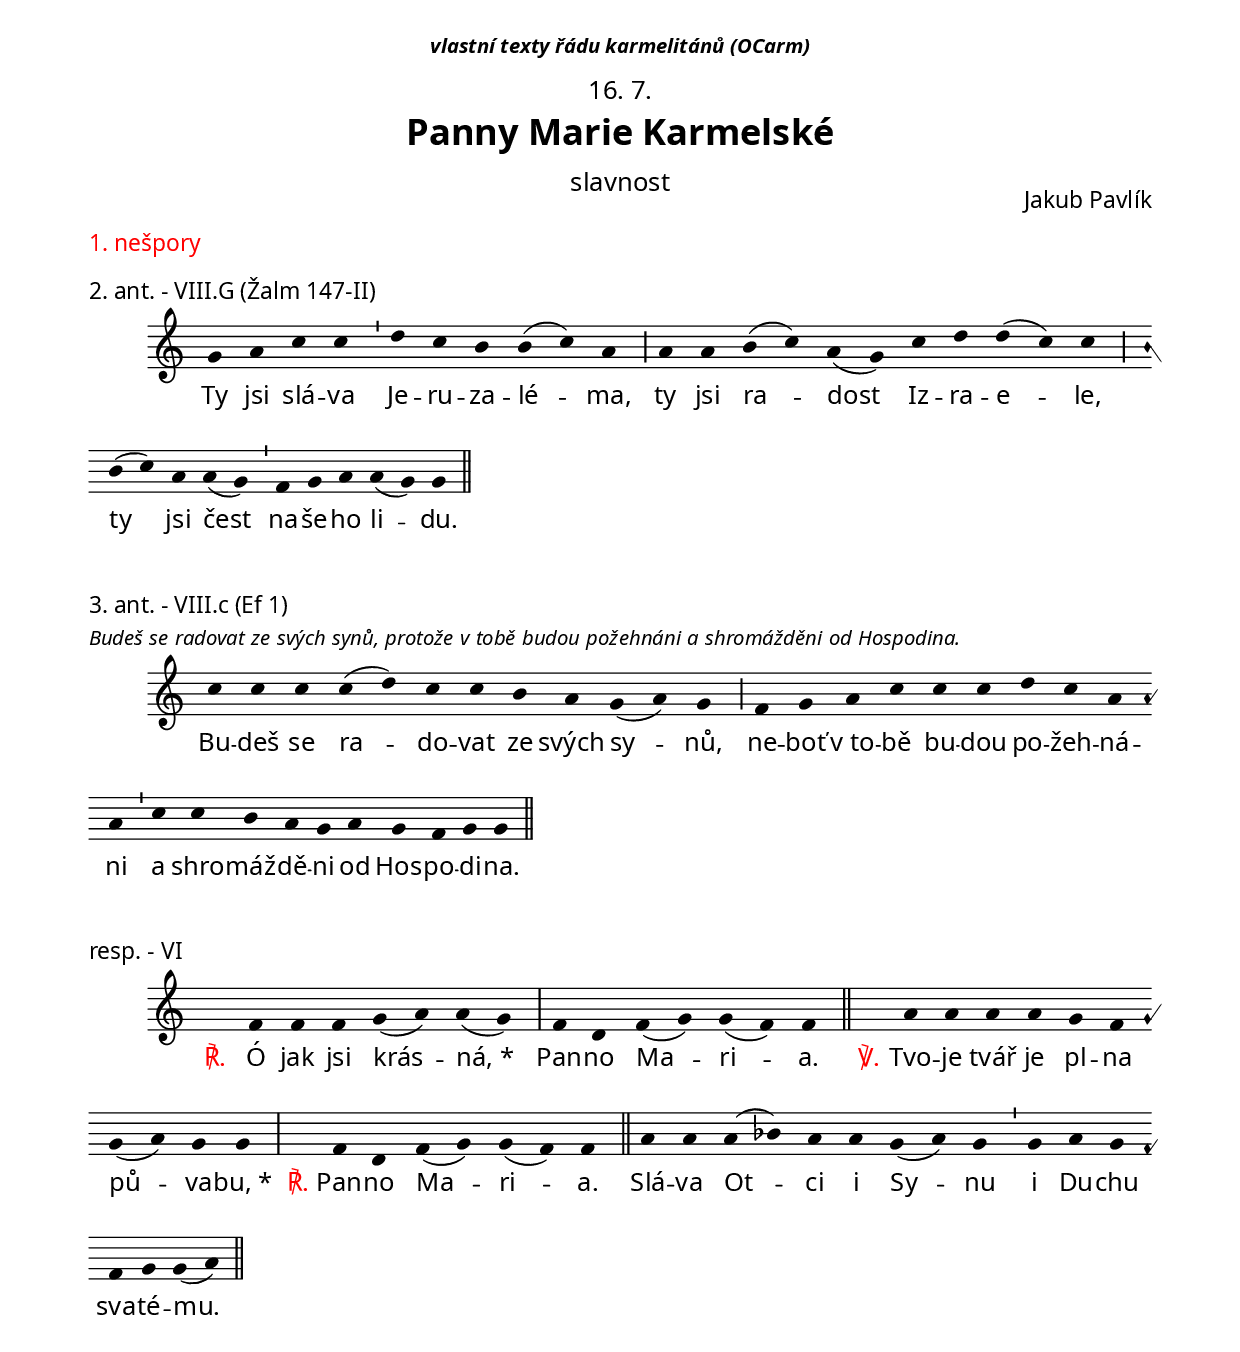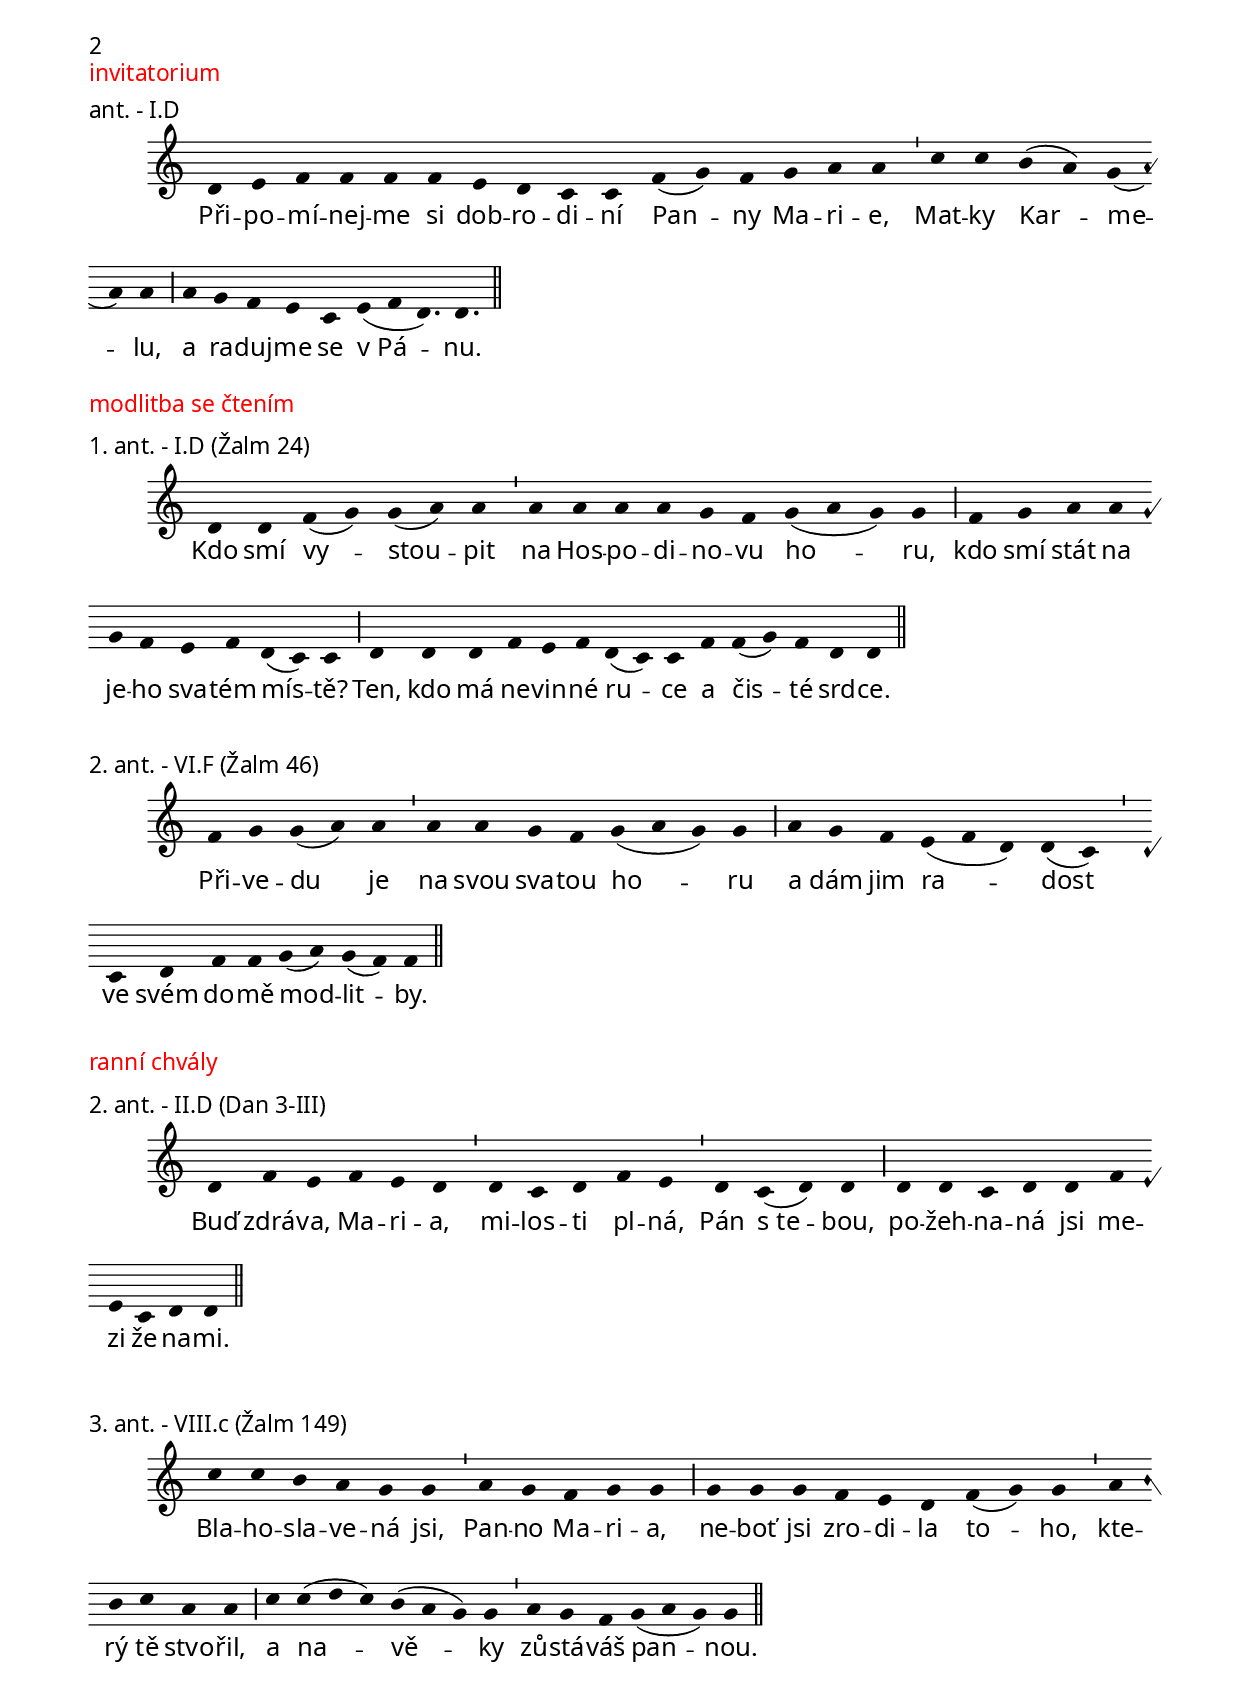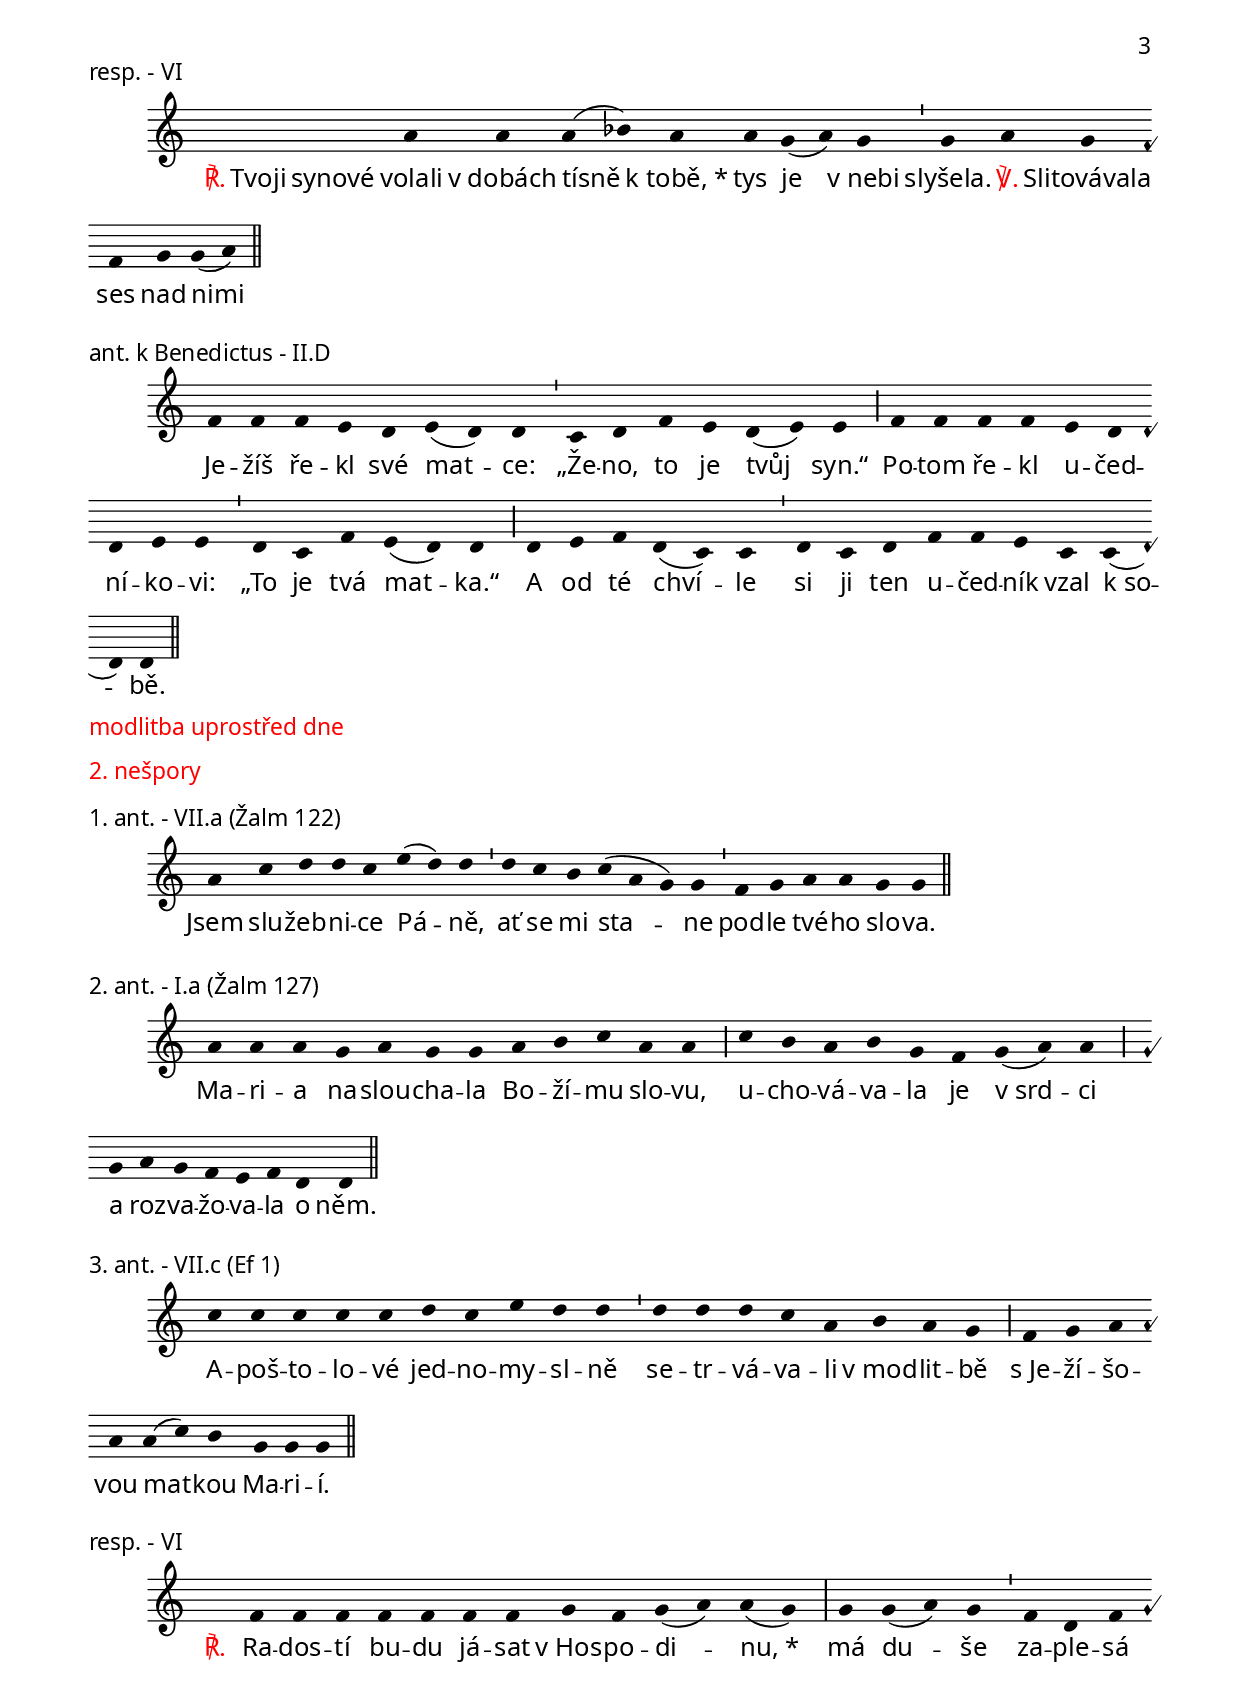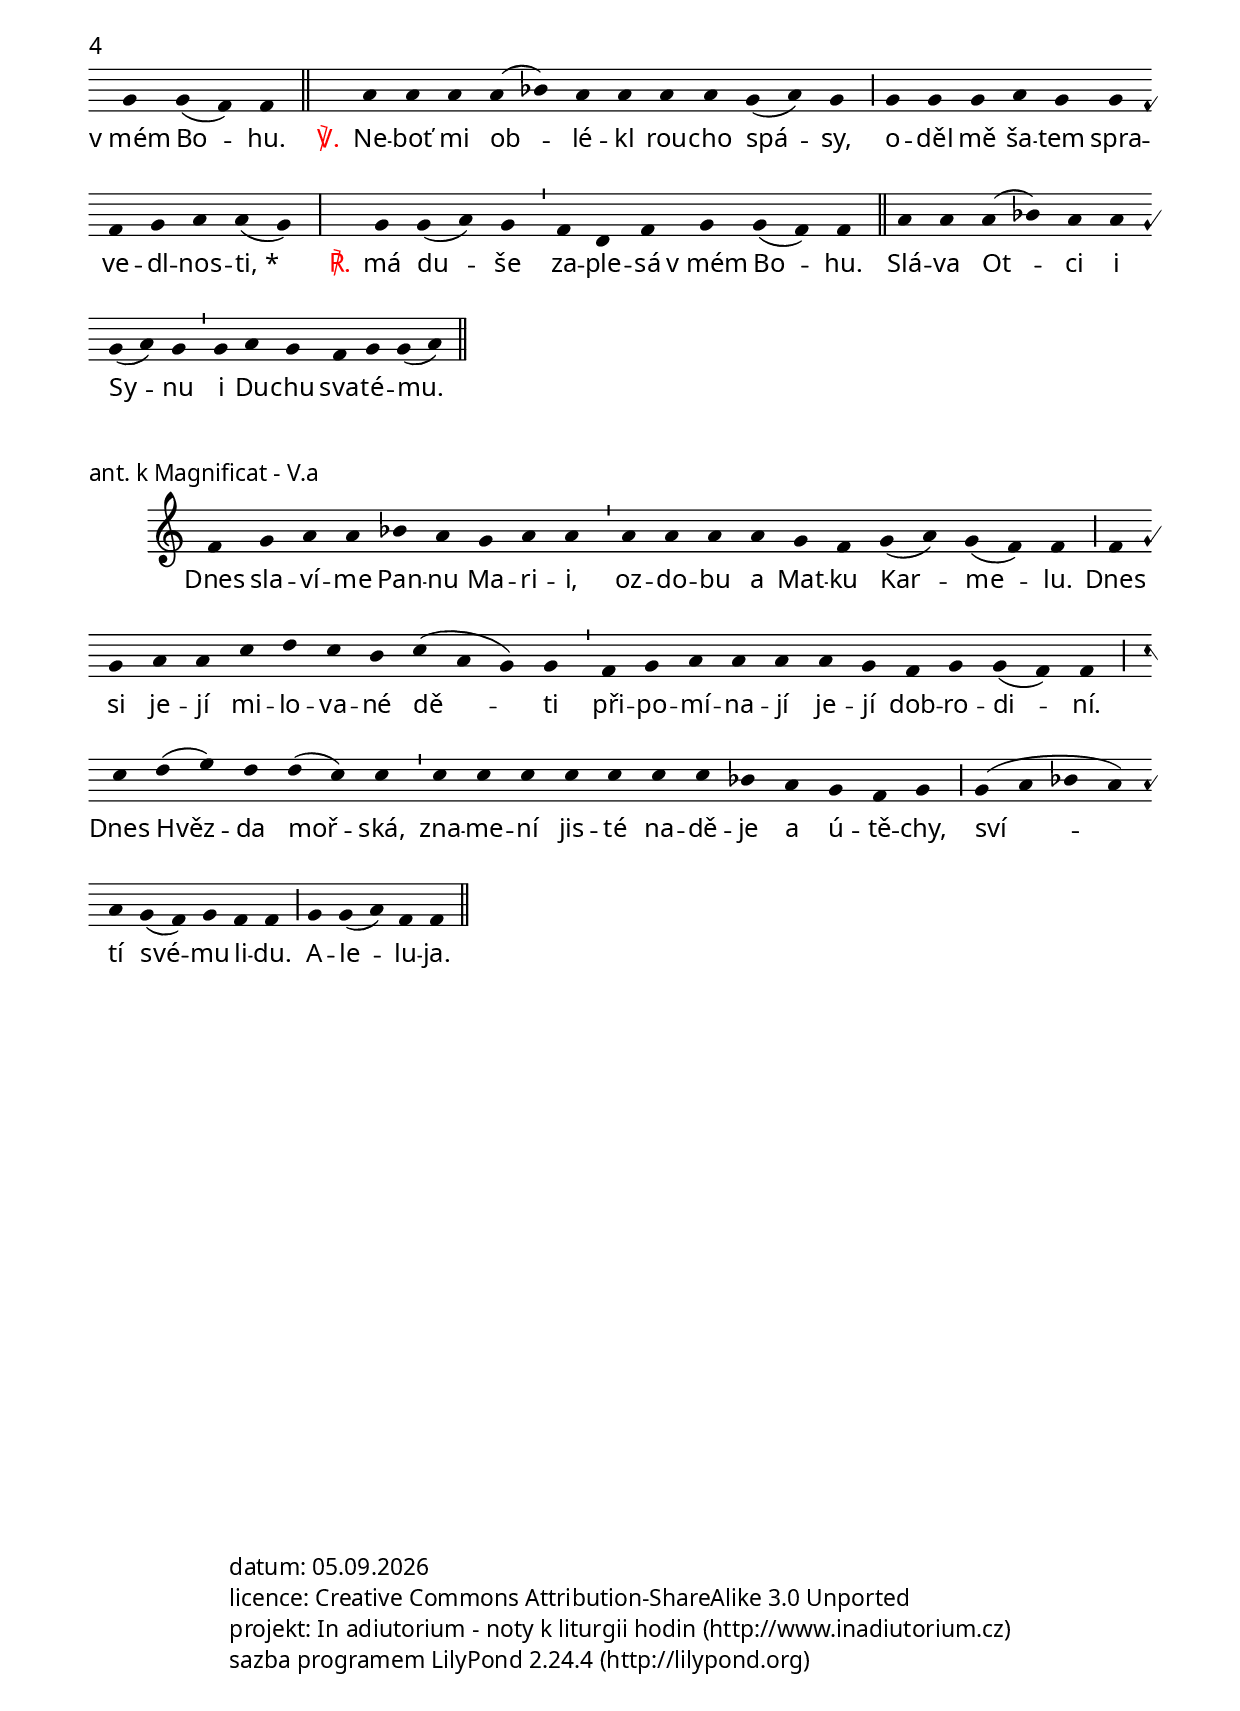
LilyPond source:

\version "2.19.80"

\include "../../spolecne.ly"
\include "../../spolecne/reholni.ly"
\include "../../dilyresponsorii.ly"

\header {
  title = \markup\titleSvatek
            "Panny Marie Karmelské"
            slavnost
            "16. 7."
            "vlastní texty řádu karmelitánů (OCarm)"
  composer = "Jakub Pavlík"
}

\markup {\nadpisHodinka {"1. nešpory"}}

\score {
  \relative c' {
    \choralniRezim

  }
  \addlyrics {
    Pohleď na své syny,
    shromážděné od východu slunce až na jeho západ slovem Svatého,
    jak se radují z Boha.
  }
  \header {
    quid = "1. ant."
    modus = ""
    differentia = ""
    psalmus = "Žalm 113"
    id = "1ne-a1"
    piece = \markup\sestavTitulek
  }
}

\score {
  \relative c'' {
    \choralniRezim
    g4 a c c \barMin d4 c b b( c) a \barMaior
    a a b( c) a( g) c d d( c) c \barMaior
    b( c) a a( g) \barMin f4 g a a( g) g \barFinalis
  }
  \addlyrics {
    Ty jsi slá -- va Je -- ru -- za -- lé -- ma,
    ty jsi ra -- dost Iz -- ra -- e -- le,
    ty jsi čest na -- še -- ho li -- du.
  }
  \header {
    quid = "2. ant."
    modus = "VIII"
    differentia = "G"
    psalmus = "Žalm 147-II"
    fial = "commune/commune_maria.ly#sob-aben6"
    id = "1ne-a2"
    piece = \markup\sestavTitulek
  }
}

\score {
  \relative c'' {
    \choralniRezim
    c4 c c c( d) c c b a g( a) g \barMaior
    f g a c c c d c a a \barMin
    c c b a g a g f g g \barFinalis
  }
  \addlyrics {
    Bu -- deš se ra -- do -- vat ze svých sy -- nů,
    ne -- boť v_to -- bě bu -- dou po -- žeh -- ná -- ni
    a shro -- máž -- dě -- ni od Hos -- po -- di -- na.
  }
  \header {
    textus_approbatus = "Budeš se radovat ze svých synů,
    protože v tobě budou požehnáni a shromážděni od Hospodina."
    quid = "3. ant."
    modus = "VIII"
    differentia = "c"
    psalmus = "Ef 1"
    fial = "reholni/OCD/ocd_0716pmkarmelske.ly#1ne-a3"
    id = "1ne-a3"
    piece = \markup\sestavTitulek
  }
}

\score {
  \relative c' {
    \choralniRezim

    % R
    \neviditelna f
    f4 f f g( a) a( g) \barMax
    f d f( g) g( f) f \barFinalis
    % V
    \neviditelna a
    a4 a a a g f g( a) g g \barMax
    % R
    \neviditelna f
    f d f( g) g( f) f \barFinalis
    % Slava
    \respVIdoxologie \barFinalis
  }
  \addlyrics {
    \Response Ó jak jsi krás -- ná,_* Pan -- no Ma -- ri -- a.
    \Verse Tvo -- je tvář je pl -- na pů -- va -- bu,_*
    \Response Pan -- no Ma -- ri -- a.
    \textRespDoxologie
  }
  \header {
    quid = "resp."
    modus = "VI"
    fial = "reholni/OCD/ocd_0716pmkarmelske.ly#1ne-r?cast=2-3"
    id = "1ne-r"
    piece = \markup {\sestavTitulekResp}
  }
}

\score {
  \relative c' {
    \choralniRezim

  }
  \addlyrics {
    Svatá Boží Rodičko,
    slávo hory Karmelu,
    odívej svými ctnostmi tobě zasvěcený lid
    a vysvoboď jej od všeho nebezpečí.
  }
  \header {
    quid = "ant. k Magnificat"
    modus = ""
    differentia = ""
    psalmus = ""
    id = "1ne-amag"
    piece = \markup {\sestavTitulekBezZalmu}
  }
}

\pageBreak % ZLOM

\markup {\nadpisHodinka {"invitatorium"}}

\score {
  \relative c' {
    \choralniRezim
    d4 e f f f f e d c c f( g) f g a a \barMin
    c c b( a) g( a) a \barMaior
    a g f e c e( f d4.) d \barFinalis
  }
  \addlyrics {
    Při -- po -- mí -- nej -- me si dob -- ro -- di -- ní Pan -- ny Ma -- ri -- e,
    Mat -- ky Kar -- me -- lu,
    a ra -- duj -- me se v_Pá -- nu.
  }
  \header {
    quid = "ant."
    modus = "I"
    differentia = "D"
    psalmus = ""
    fial = "reholni/OCD/ocd_0716pmkarmelske.ly#invit"
    id = "invit"
    piece = \markup\sestavTitulekBezZalmu
  }
}

\markup {\nadpisHodinka {"modlitba se čtením"}}

\score {
  \relative c' {
    \choralniRezim
    d4 d f( g) g( a) a \barMin
    a a a a g f g( a g) g \barMaior
    f g a a g f e f d( c) c \barMaior
    d d d f e f d( c) c f f( g) f d d \barFinalis
  }
  \addlyrics {
    Kdo smí vy -- stou -- pit
    na Hos -- po -- di -- no -- vu ho -- ru,
    kdo smí stát na je -- ho sva -- tém mís -- tě?
    Ten, kdo má ne -- vin -- né ru -- ce a čis -- té srd -- ce.
  }
  \header {
    quid = "1. ant."
    modus = "I"
    differentia = "D"
    psalmus = "Žalm 24"
    fial = "reholni/OCD/ocd_0716pmkarmelske.ly#mc-a1"
    id = "mc-a1"
    piece = \markup\sestavTitulek
  }
}

\score {
  \relative c' {
    \choralniRezim
    f4 g g( a) a \barMin
    a a g f g( a g) g \barMaior
    a g f e( f d) d( c) \barMin
    c d f f g( a) g( f) f \barFinalis
  }
  \addlyrics {
    Při -- ve -- du je
    na svou sva -- tou ho -- ru
    a dám jim ra -- dost
    ve svém do -- mě mod -- lit -- by.
  }
  \header {
    quid = "2. ant."
    modus = "VI"
    differentia = "F"
    psalmus = "Žalm 46"
    fial = "reholni/OCD/ocd_0716pmkarmelske.ly#mc-a2?cast=1-2,4"
    id = "mc-a2"
    piece = \markup\sestavTitulek
  }
}

\score {
  \relative c' {
    \choralniRezim

  }
  \addlyrics {
    Budete-li mě skutečně poslouchat
    a mou smlouvu zachovávat,
    budete mým vlastnictvím
    mezi všemi národy.
  }
  \header {
    quid = "3. ant."
    modus = ""
    differentia = ""
    psalmus = "Žalm 87"
    id = "mc-a3"
    piece = \markup\sestavTitulek
  }
}

% antifonu pro vigilii breviar.cz (zatím?) nemá

\markup {\nadpisHodinka {"ranní chvály"}}

\score {
  \relative c'' {
    \choralniRezim

  }
  \addlyrics {
    Přitahuj nás, neposkvrněná Panno, poběžíme za tebou, po vůni tvých mastí.
  }
  \header {
    quid = "1. ant."
    modus = ""
    differentia = ""
    psalmus = "Žalm 63"
    id = "rch-a1"
    piece = \markup\sestavTitulek
  }
}

\score {
  \relative c' {
    \choralniRezim
    d4 f e f e d \barMin
    d c d f e \barMin
    d c( d) d \barMaior
    d d c d d f e c d d \barFinalis
  }
  \addlyrics {
    Buď zdrá -- va, Ma -- ri -- a,
    mi -- los -- ti pl -- ná,
    Pán s_te -- bou,
    po -- žeh -- na -- ná jsi me -- zi že -- na -- mi.
  }
  \header {
    quid = "2. ant."
    modus = "II"
    differentia = "D"
    psalmus = "Dan 3-III"
    fial = "reholni/OCD/ocd_0716pmkarmelske.ly#rch-a2"
    id = "rch-a2"
    piece = \markup\sestavTitulek
  }
}

\score {
  \relative c'' {
    \choralniRezim
    c4 c b a g g \barMin
    a g f g g \barMaior
    g g g f e d f( g) g \barMin
    a b c a a \barMaior
    c c( d c) b( a g) g \barMin
    a g f g( a g) g \barFinalis
  }
  \addlyrics {
    Bla -- ho -- sla -- ve -- ná jsi,
    Pan -- no Ma -- ri -- a,
    ne -- boť jsi zro -- di -- la to -- ho,
    kte -- rý tě stvo -- řil,
    a na -- vě -- ky
    zů -- stá -- váš pan -- nou.
  }
  \header {
    quid = "3. ant."
    modus = "VIII"
    differentia = "c"
    psalmus = "Žalm 149"
    fial = "reholni/OCD/ocd_0716pmkarmelske.ly#rch-a3"
    id = "rch-a3"
    piece = \markup\sestavTitulek
  }
}

\score {
  \relative c' {
    \choralniRezim

    % R
    \neviditelna f

    % V
    \neviditelna a

    % R
    \neviditelna f

    % Slava
    \respVIdoxologie \barFinalis
  }
  \addlyrics {
    \Response Tvoji synové volali v_dobách tísně k_tobě,_*
    tys je v_nebi slyšela.
    \Verse Slitovávala ses nad nimi a častokrát jim posílala zachránce,_*
    \Response tys je v_nebi slyšela.
    \textRespDoxologie
  }
  \header {
    quid = "resp."
    modus = "VI"
    id = "rch-r"
    piece = \markup {\sestavTitulekResp}
  }
}

\score {
  \relative c' {
    \choralniRezim
    f4 f f e d e( d) d \barMin
    c d f e d( e) e \barMaior
    f f f f e d d e e \barMin
    d c f e( d) d \barMaior
    d e f d( c) c \barMin
    d c d f f e c c( d) d \barFinalis
  }
  \addlyrics {
    Je -- žíš ře -- kl své mat -- ce:
    „Že -- no, to je tvůj syn.“
    Po -- tom ře -- kl u -- čed -- ní -- ko -- vi:
    „To je tvá mat -- ka.“
    A od té chví -- le
    si ji ten u -- čed -- ník vzal k_so -- bě.
  }
  \header {
    quid = "ant. k Benedictus"
    modus = "II"
    differentia = "D"
    psalmus = ""
    fial = "reholni/OCD/ocd_0716pmkarmelske.ly#rch-aben"
    id = "rch-aben"
    piece = \markup {\sestavTitulekBezZalmu}
  }
}

\markup {\nadpisHodinka {"modlitba uprostřed dne"}}

\score {
  \relative c' {
    \choralniRezim

  }
  \addlyrics {
    Tys Matka nadmíru obdivuhodná, Maria, chceme si tě připomínat navěky.
  }
  \header {
    quid = "ant. dopoledne"
    modus = ""
    differentia = ""
    psalmus = ""
    id = "tercie"
    piece = \markup\sestavTitulekBezZalmu
  }
}

\score {
  \relative c'' {
    \choralniRezim

  }
  \addlyrics {
    Sjednám s nimi věčnou smlouvu, že jim nepřestanu prokazovat dobro.
  }
  \header {
    quid = "ant. v poledne"
    modus = ""
    differentia = ""
    psalmus = ""
    id = "sexta"
    piece = \markup\sestavTitulekBezZalmu
  }
}

\score {
  \relative c'' {
    \choralniRezim

  }
  \addlyrics {
    Zalíbilo se mi hlásat jeho veliká znamení a jeho podivuhodné skutky.
  }
  \header {
    quid = "ant. odpoledne"
    modus = ""
    differentia = ""
    psalmus = ""
    id = "nona"
    piece = \markup\sestavTitulekBezZalmu
  }
}

\markup {\nadpisHodinka {"2. nešpory"}}

\score {
  \relative c'' {
    \choralniRezim
    a4 c d d c e( d) d \barMin
    d c b c( a g) g \barMin
    f g a a g g \barFinalis
  }
  \addlyrics {
    Jsem slu -- žeb -- ni -- ce Pá -- ně,
    ať se mi sta -- ne pod -- le tvé -- ho slo -- va.
  }
  \header {
    quid = "1. ant."
    modus = "VII"
    differentia = "a"
    psalmus = "Žalm 122"
    fial = "commune/commune_maria.ly#2ne-a2?-aleluja"
    id = "2ne-a1"
    piece = \markup\sestavTitulek
  }
}

\score {
  \relative c'' {
    \choralniRezim
    a4 a a g a g g a b c a a \barMaior
    c b a b g f g( a) a \barMaior
    g a g f e f d d \barFinalis
  }
  \addlyrics {
    Ma -- ri -- a na -- slou -- cha -- la Bo -- ží -- mu slo -- vu,
    u -- cho -- vá -- va -- la je v_srd -- ci
    a roz -- va -- žo -- va -- la o něm.
  }
  \header {
    quid = "2. ant."
    modus = "I"
    differentia = "a"
    psalmus = "Žalm 127"
    fial = "reholni/OCD/ocd_0716pmkarmelske.ly#2ne-a2"
    id = "2ne-a2"
    piece = \markup\sestavTitulek
  }
}

\score {
  \relative c'' {
    \choralniRezim
    c4 c c c c d c e d d \barMin
    d d d c a b a g \barMaior
    f g a a a( c) b g g g \barFinalis
  }
  \addlyrics {
    A -- poš -- to -- lo -- vé jed -- no -- my -- sl -- ně
    se -- tr -- vá -- va -- li v_mod -- lit -- bě
    s_Je -- ží -- šo -- vou mat -- kou Ma -- ri -- í.
  }
  \header {
    quid = "3. ant."
    modus = "VII"
    differentia = "c"
    psalmus = "Ef 1"
    fial = "reholni/OCD/ocd_0716pmkarmelske.ly#2ne-a3"
    id = "2ne-a3"
    piece = \markup\sestavTitulek
  }
}

\score {
  \relative c' {
    \choralniRezim

    % R
    \neviditelna f
    f4 f f f f f f g f g( a) a( g) \barMax
    g g( a) g \barMin f d f g g( f) f \barFinalis
    % V
    \neviditelna a
    a4 a a a( bes) a a a a g( a) g \barMaior
    g g g a g g f g a a( g) \barMax
    % R
    \neviditelna f
    g g( a) g \barMin f d f g g( f) f \barFinalis
    % Slava
    \respVIdoxologie \barFinalis
  }
  \addlyrics {
    \Response Ra -- dos -- tí bu -- du já -- sat v_Hos -- po -- di -- nu,_*
    má du -- še za -- ple -- sá v_mém Bo -- hu.
    \Verse Ne -- boť mi ob -- lé -- kl rou -- cho spá -- sy,
    o -- děl mě ša -- tem spra -- ve -- dl -- nos -- ti,_*
    \Response má du -- še za -- ple -- sá v_mém Bo -- hu.
    \textRespDoxologie
  }
  \header {
    quid = "resp."
    modus = "VI"
    fial = "reholni/OCD/ocd_0716pmkarmelske.ly#2ne-r"
    id = "2ne-r"
    piece = \markup {\sestavTitulekResp}
  }
}

\score {
  \relative c' {
    \choralniRezim
    f4 g a a bes a g a a \barMin
    a a a a g f g( a) g( f) f \barMaior
    f g a a c d c b c( a g) g \barMin
    f g a a a a g f g g( f) f \barMaior
    c' d( e) d d( c) c \barMin
    c c c c c c c bes a g f g \barMaior
    g( a bes a) a g( f) g f f \barMaior
    g g( a) f f \barFinalis
  }
  \addlyrics {
    Dnes sla -- ví -- me Pan -- nu Ma -- ri -- i,
    oz -- do -- bu a Mat -- ku Kar -- me -- lu.
    Dnes si je -- jí mi -- lo -- va -- né dě -- ti
    při -- po -- mí -- na -- jí je -- jí dob -- ro -- di -- ní.
    Dnes Hvěz -- da moř -- ská,
    zna -- me -- ní jis -- té na -- dě -- je a ú -- tě -- chy,
    sví -- tí své -- mu li -- du.
    A -- le -- lu -- ja.
  }
  \header {
    quid = "ant. k Magnificat"
    modus = "V"
    differentia = "a"
    psalmus = ""
    fial = "reholni/OCD/ocd_0716pmkarmelske.ly#2ne-amag?cast=1,3-5"
    id = "2ne-amag"
    piece = \markup {\sestavTitulekBezZalmu}
  }
}
